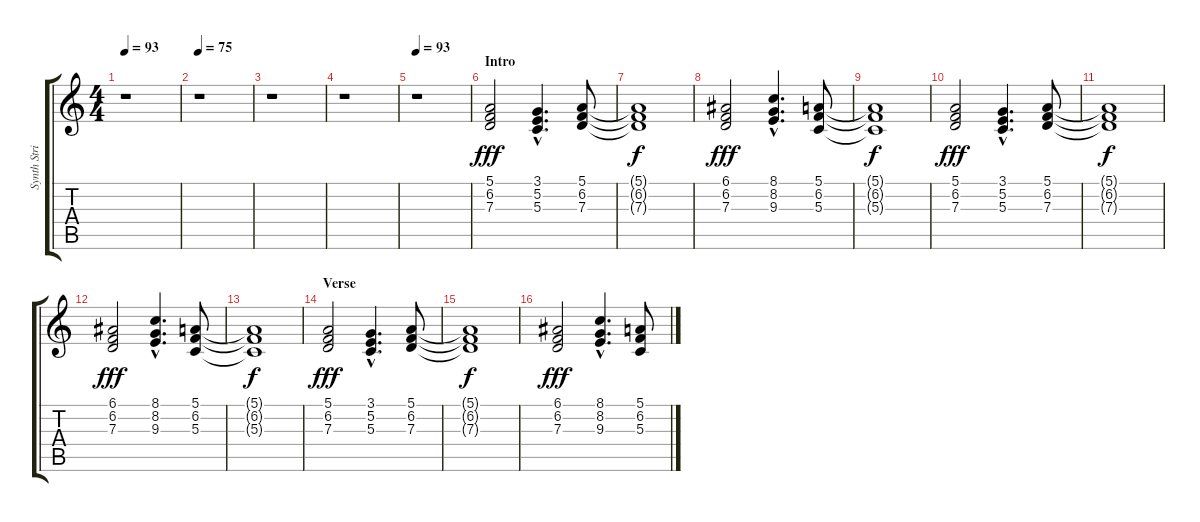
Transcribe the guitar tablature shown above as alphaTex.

\track ("Synth Strings" "Synth Stri") {instrument synthstrings1}
\staff {score tabs}
\tuning (E4 B3 G3 D3 A2 E2) {hide}
\ts (4 4)
\tempo 93
\clef g2
\ks c
r.1{dy fff instrument synthstrings1} |
\tempo 75
r.1 |
r.1 |
r.1 |
\tempo 93
r.1 |
\section ("" "Intro")
(5.1 6.2 7.3).2 (3.1{hac} 5.2{hac} 5.3{hac}).4{d} (5.1 6.2 7.3).8 |
(5.1{t} 6.2{t} 7.3{t}).1{dy f} |
(6.1 6.2 7.3).2{dy fff} (8.1{hac} 8.2{hac} 9.3{hac}).4{d} (5.1 6.2 5.3).8 |
(5.1{t} 6.2{t} 5.3{t}).1{dy f} |
(5.1 6.2 7.3).2{dy fff} (3.1{hac} 5.2{hac} 5.3{hac}).4{d} (5.1 6.2 7.3).8 |
(5.1{t} 6.2{t} 7.3{t}).1{dy f} |
(6.1 6.2 7.3).2{dy fff} (8.1{hac} 8.2{hac} 9.3{hac}).4{d} (5.1 6.2 5.3).8 |
(5.1{t} 6.2{t} 5.3{t}).1{dy f} |
\section ("" "Verse")
(5.1 6.2 7.3).2{dy fff} (3.1{hac} 5.2{hac} 5.3{hac}).4{d} (5.1 6.2 7.3).8 |
(5.1{t} 6.2{t} 7.3{t}).1{dy f} |
(6.1 6.2 7.3).2{dy fff} (8.1{hac} 8.2{hac} 9.3{hac}).4{d} (5.1 6.2 5.3).8
